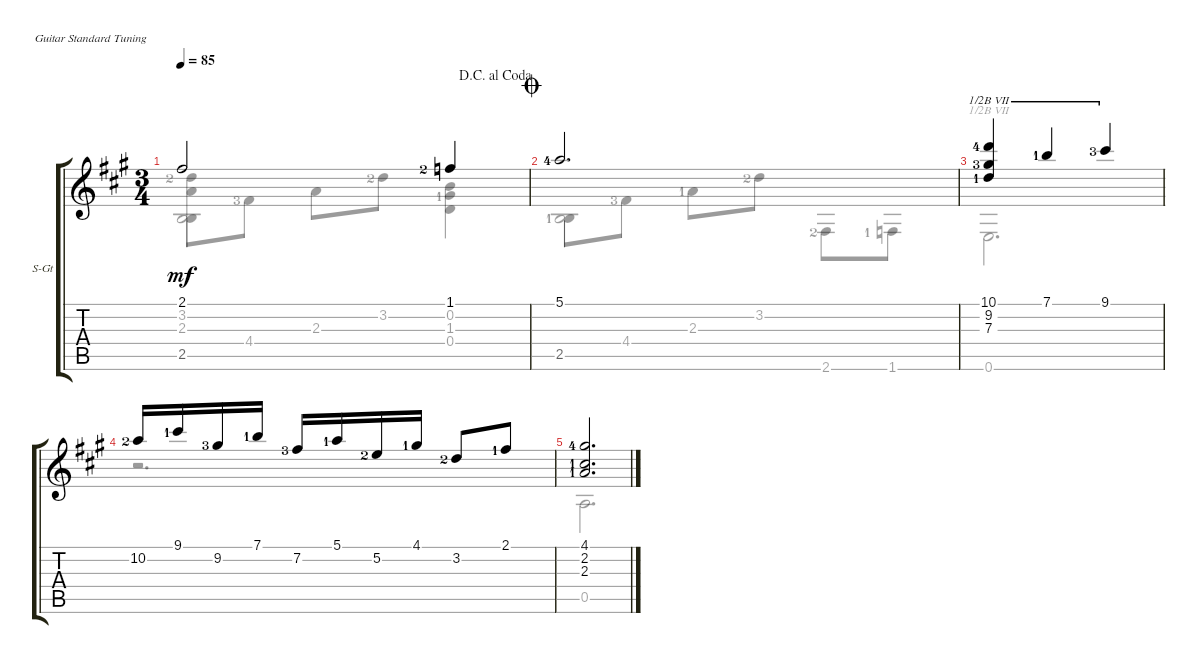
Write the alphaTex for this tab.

\defaultSystemsLayout 4
\bracketExtendMode groupsimilarinstruments
\firstSystemTrackNameOrientation horizontal
\otherSystemsTrackNameOrientation horizontal
\track ("Steel Guitar" "S-Gt") {instrument acousticguitarsteel}
\staff {score tabs}
\tuning (E4 B3 G3 D3 A2 E2)
\voice
\ts (3 4)
\jump dacapoalcoda
\tempo 85
\clef g2
\ks a
2.1.2{dy mf} 1.1{lf 3}.4 |
\jump coda
5.1{lf 5}.2{d} |
(10.1{lf 5} 9.2{lf 4} 7.3{lf 2}).4{barre (7 half)} 7.1{lf 2}.4{barre (7 half)} 9.1{lf 4}.4{barre (7 half)} |
10.2{lf 3}.16 9.1{lf 2}.16 9.2{lf 4}.16 7.1{lf 2}.16 7.2{lf 4}.16 5.1{lf 2}.16 5.2{lf 3}.16 4.1{lf 2}.16 3.2{lf 3}.8 2.1{lf 2}.8 |
(4.1{lf 5} 2.2{lf 2} 2.3{lf 2}).2{d}
\voice
\clef g2
\ottava regular
\simile none
\ks a
(3.2{lf 3} 2.3 2.5).8{dy mf} 4.4{lf 4}.8 2.3.8 3.2{lf 3}.8 (0.2 1.3{lf 2} 0.4).4 |
2.5{lf 2}.8 4.4{lf 4}.8 2.3{lf 2}.8 3.2{lf 3}.8 2.6{lf 3}.8 1.6{lf 2}.8 |
0.6.2{d barre (7 half)} |
r.2{d} |
0.5.2{d}
\voice
\clef g2
\ottava regular
\simile none
\ks a
2.5.2{dy mf} |
2.5.2 |
|
|
